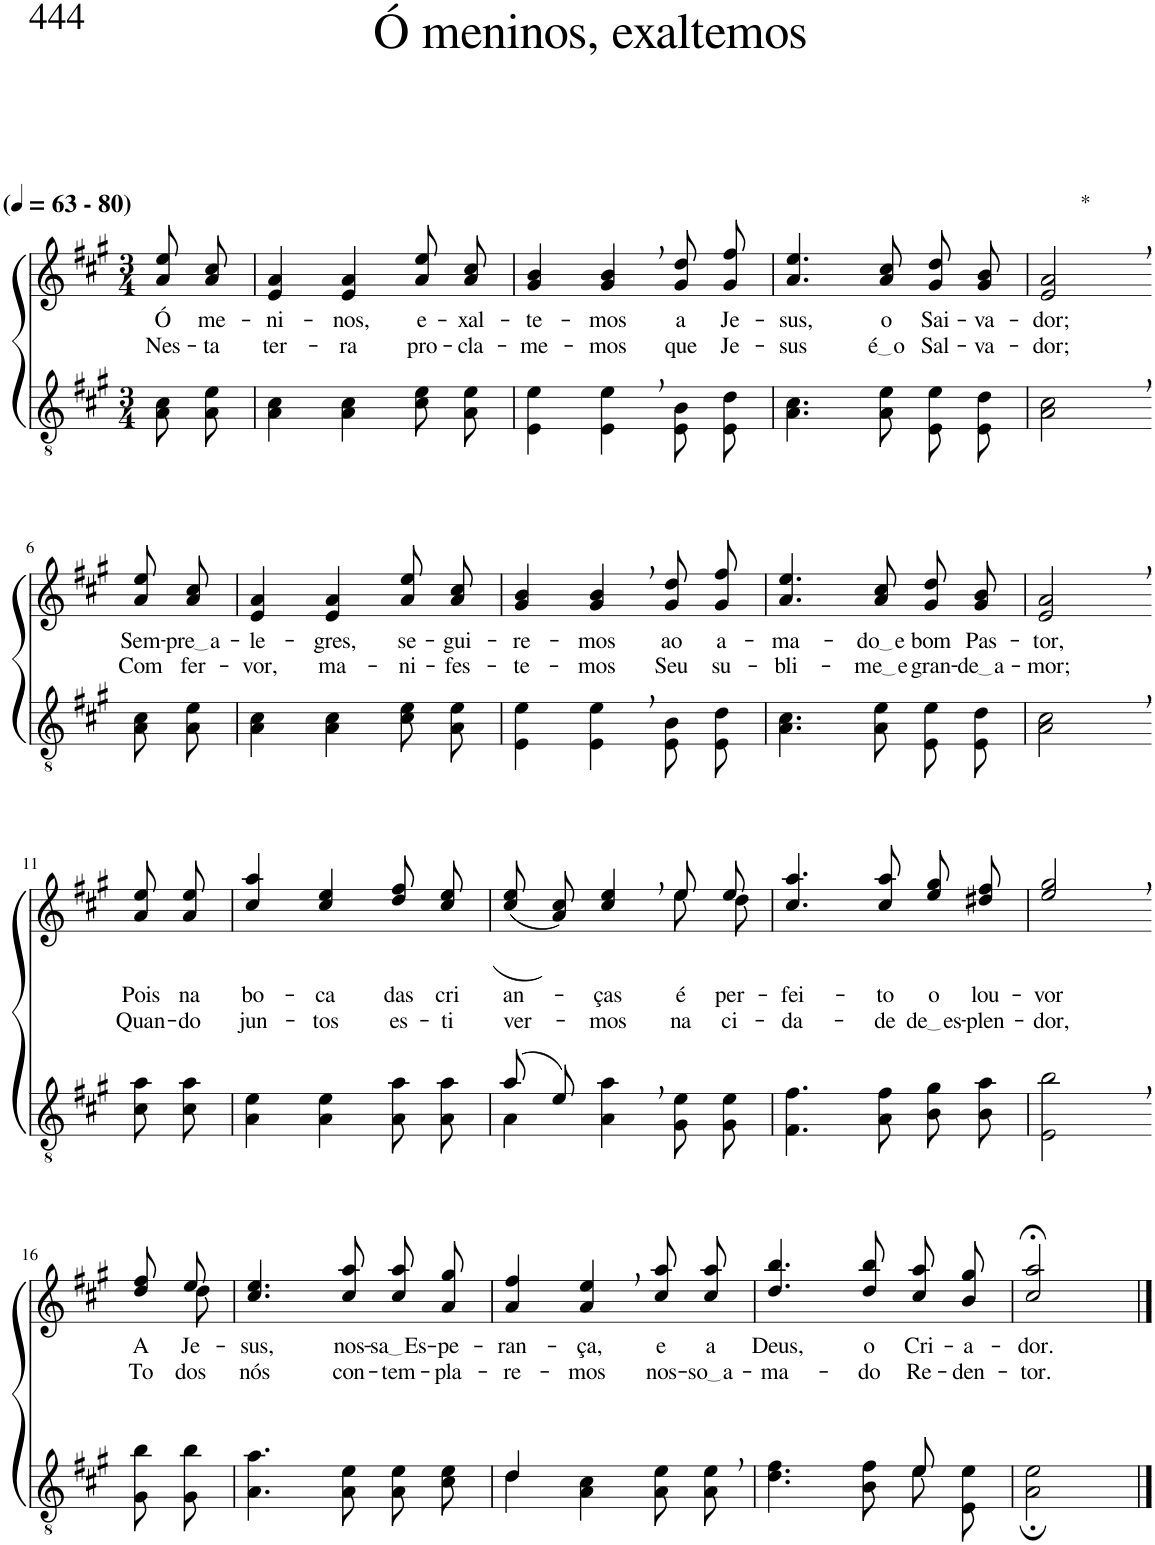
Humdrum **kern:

**kern	**kern	**text	**text
*part2	*part1	*part1	*part1
*staff2	*staff1	*staff1	*staff1
*I"Parte III e IV	*I"Parte I e II	*	*
*clefGv2	*clefG2	*	*
*Trd4c7	*Trd4c7	*	*
*k[f#c#g#]	*k[f#c#g#]	*	*
*M3/4	*M3/4	*	*
*MM63	*MM63	*	*
=1	=1	=1	=1
!	!LO:TX:a:B:t=(	!	!
!	!LO:TX:a:B:t=- 80)	!	!
!	!	!LO:LY:b	!LO:LY:b
8A\ 8c#\L	8a\ 8ee\L	Ó	Nes-
!	!	!LO:LY:b	!LO:LY:b
8A\ 8e\J	8a\ 8cc#\J	me-	-ta
=2	=2	=2	=2
!	!	!LO:LY:b	!LO:LY:b
4A\ 4c#\	4e/ 4a/	-ni-	ter-
!	!	!LO:LY:b	!LO:LY:b
4A\ 4c#\	4e/ 4a/	-nos,	-ra
!	!	!LO:LY:b	!LO:LY:b
8c#\ 8e\L	8a\ 8ee\L	e-	pro-
!	!	!LO:LY:b	!LO:LY:b
8A\ 8e\J	8a\ 8cc#\J	-xal-	-cla-
=3	=3	=3	=3
!	!	!LO:LY:b	!LO:LY:b
4E\ 4e\	4g#/ 4b/	-te-	-me-
!	!	!LO:LY:b	!LO:LY:b
4E\, 4e\,	4g#/, 4b/,	-mos	-mos
!	!	!LO:LY:b	!LO:LY:b
8E/ 8B/L	8g#\ 8dd\L	a	que
!	!	!LO:LY:b	!LO:LY:b
8E/ 8d/J	8g#\ 8ff#\J	Je-	Je-
=4	=4	=4	=4
!	!	!LO:LY:b	!LO:LY:b
4.A\ 4.c#\	4.a/ 4.ee/	-sus,	-sus
!	!	!LO:LY:b	!LO:LY:b
8A\ 8e\	8a/ 8cc#/	o	é o
!	!	!LO:LY:b	!LO:LY:b
8E/ 8e/L	8g#/ 8dd/L	Sai-	Sal-
!	!	!LO:LY:b	!LO:LY:b
8E/ 8d/J	8g#/ 8b/J	-va-	-va-
=5	=5	=5	=5
!	!LO:TX:a:t=*	!	!
!	!	!LO:LY:b	!LO:LY:b
2A\, 2c#\,	2e/, 2a/,	-dor;	-dor;
!!LO:LB:g=z
=6-	=6-	=6-	=6-
!	!	!LO:LY:b	!LO:LY:b
8A\ 8c#\L	8a\ 8ee\L	Sem-	Com
!	!	!LO:LY:b	!LO:LY:b
8A\ 8e\J	8a\ 8cc#\J	pre a	fer-
=7	=7	=7	=7
!	!	!LO:LY:b	!LO:LY:b
4A\ 4c#\	4e/ 4a/	-le-	-vor,
!	!	!LO:LY:b	!LO:LY:b
4A\ 4c#\	4e/ 4a/	-gres,	ma-
!	!	!LO:LY:b	!LO:LY:b
8c#\ 8e\L	8a\ 8ee\L	se-	-ni-
!	!	!LO:LY:b	!LO:LY:b
8A\ 8e\J	8a\ 8cc#\J	-gui-	-fes-
=8	=8	=8	=8
!	!	!LO:LY:b	!LO:LY:b
4E\ 4e\	4g#/ 4b/	-re-	-te-
!	!	!LO:LY:b	!LO:LY:b
4E\, 4e\,	4g#/, 4b/,	-mos	-mos
!	!	!LO:LY:b	!LO:LY:b
8E/ 8B/L	8g#\ 8dd\L	ao	Seu
!	!	!LO:LY:b	!LO:LY:b
8E/ 8d/J	8g#\ 8ff#\J	a-	su-
=9	=9	=9	=9
!	!	!LO:LY:b	!LO:LY:b
4.A\ 4.c#\	4.a/ 4.ee/	-ma-	-bli-
!	!	!LO:LY:b	!LO:LY:b
8A\ 8e\	8a/ 8cc#/	do e	me e
!	!	!LO:LY:b	!LO:LY:b
8E/ 8e/L	8g#/ 8dd/L	bom	gran-
!	!	!LO:LY:b	!LO:LY:b
8E/ 8d/J	8g#/ 8b/J	Pas-	de a
=10	=10	=10	=10
!	!	!LO:LY:b	!LO:LY:b
2A\, 2c#\,	2e/, 2a/,	-tor,	-mor;
!!LO:LB:g=z
=11-	=11-	=11-	=11-
!	!	!LO:LY:b	!LO:LY:b
8c#\ 8a\L	8a\ 8ee\L	Pois	Quan-
!	!	!LO:LY:b	!LO:LY:b
8c#\ 8a\J	8a\ 8ee\J	na	-do
=12	=12	=12	=12
!	!	!LO:LY:b	!LO:LY:b
4A\ 4e\	4cc#/ 4aa/	bo-	jun-
!	!	!LO:LY:b	!LO:LY:b
4A\ 4e\	4cc#/ 4ee/	-ca	-tos
!	!	!LO:LY:b	!LO:LY:b
8A\ 8a\L	8dd\ 8ff#\L	das	es-
!	!	!LO:LY:b	!LO:LY:b
8A\ 8a\J	8cc#\ 8ee\J	cri-	-ti-
=13	=13	=13	=13
*^	*^	*	*
!	!	!	!	!LO:LY:b	!LO:LY:b
(8a/L	4A\	2ryy	((8cc#\ 8ee\L	-an-	-ver-
8e/J)	.	.	8a\ 8cc#\J))	.	.
!	!	!	!	!LO:LY:b	!LO:LY:b
4ryy	4A\ 4a\	.	4cc#/ 4ee/	-ças	-mos
!	!	!	!	!LO:LY:b	!LO:LY:b
4ryy	8G#\ 8e\L	8ee\L	8ee/L	é	na
!	!	!	!	!LO:LY:b	!LO:LY:b
.	8G#\ 8e\J	8dd\J	8ee/J	per-	ci-
=14	=14	=14	=14	=14	=14
!	!	!	!	!LO:LY:b	!LO:LY:b
*v	*v	*	*	*	*
*	*v	*v	*	*
4.F#\ 4.f#\	4.cc#/ 4.aa/	-fei-	-da-
!	!	!LO:LY:b	!LO:LY:b
8A\ 8f#\	8cc#/ 8aa/	-to	-de
!	!	!LO:LY:b	!LO:LY:b
8B\ 8g#\L	8ee\ 8gg#\L	o	de es
!	!	!LO:LY:b	!LO:LY:b
8B\ 8a\J	8dd#X\ 8ff#\J	lou-	-plen-
=15	=15	=15	=15
!	!	!LO:LY:b	!LO:LY:b
2E\, 2b\,	2ee/, 2gg#/,	-vor	-dor,
!!LO:LB:g=z
=16-	=16-	=16-	=16-
!	!	!LO:LY:b	!LO:LY:b
*	*^	*	*
8G#\ 8b\L	8dd\ 8ff#\L	8ryy	A	To-
!	!	!	!LO:LY:b	!LO:LY:b
8G#\ 8b\J	8ee\J	8dd\	Je-	-dos
=17	=17	=17	=17	=17
!	!	!	!LO:LY:b	!LO:LY:b
*	*v	*v	*	*
4.A\ 4.a\	4.cc#/ 4.ee/	-sus,	nós
!	!	!LO:LY:b	!LO:LY:b
8A\ 8e\	8cc#/ 8aa/	nos-	con-
!	!	!LO:LY:b	!LO:LY:b
8A\ 8e\L	8cc#\ 8aa\L	sa Es	-tem-
!	!	!LO:LY:b	!LO:LY:b
8c#\ 8e\J	8a\ 8gg#\J	-pe-	-pla-
=18	=18	=18	=18
*^	*	*	*
!	!	!	!LO:LY:b	!LO:LY:b
4d/	4d\	4a/ 4ff#/	-ran-	-re-
!	!	!	!LO:LY:b	!LO:LY:b
2ryy	4A\ 4c#\	4a/, 4ee/,	-ça,	-mos
!	!	!	!LO:LY:b	!LO:LY:b
.	8A\ 8e\L	8cc#\ 8aa\L	e	nos-
!	!	!	!LO:LY:b	!LO:LY:b
.	8A\ 8e\J	8cc#\ 8aa\J	a	so a
=19	=19	=19	=19	=19
!	!	!	!LO:LY:b	!LO:LY:b
2ryy	4.d\ 4.f#\	4.dd/ 4.bb/	Deus,	-ma-
!	!	!	!LO:LY:b	!LO:LY:b
.	8B\ 8f#\	8dd/ 8bb/	o	-do
!	!	!	!LO:LY:b	!LO:LY:b
8e/	8e\L	8cc#\ 8aa\L	Cri-	Re-
!	!	!	!LO:LY:b	!LO:LY:b
8ryy	8E\ 8e\J	8b\ 8gg#\J	-a-	-den-
=20	=20	=20	=20	=20
!	!	!	!LO:LY:b	!LO:LY:b
*v	*v	*	*	*
2A\; 2e\;	2cc#/;< 2aa/;<	-dor.	-tor.
==	==	==	==
*-	*-	*-	*-
